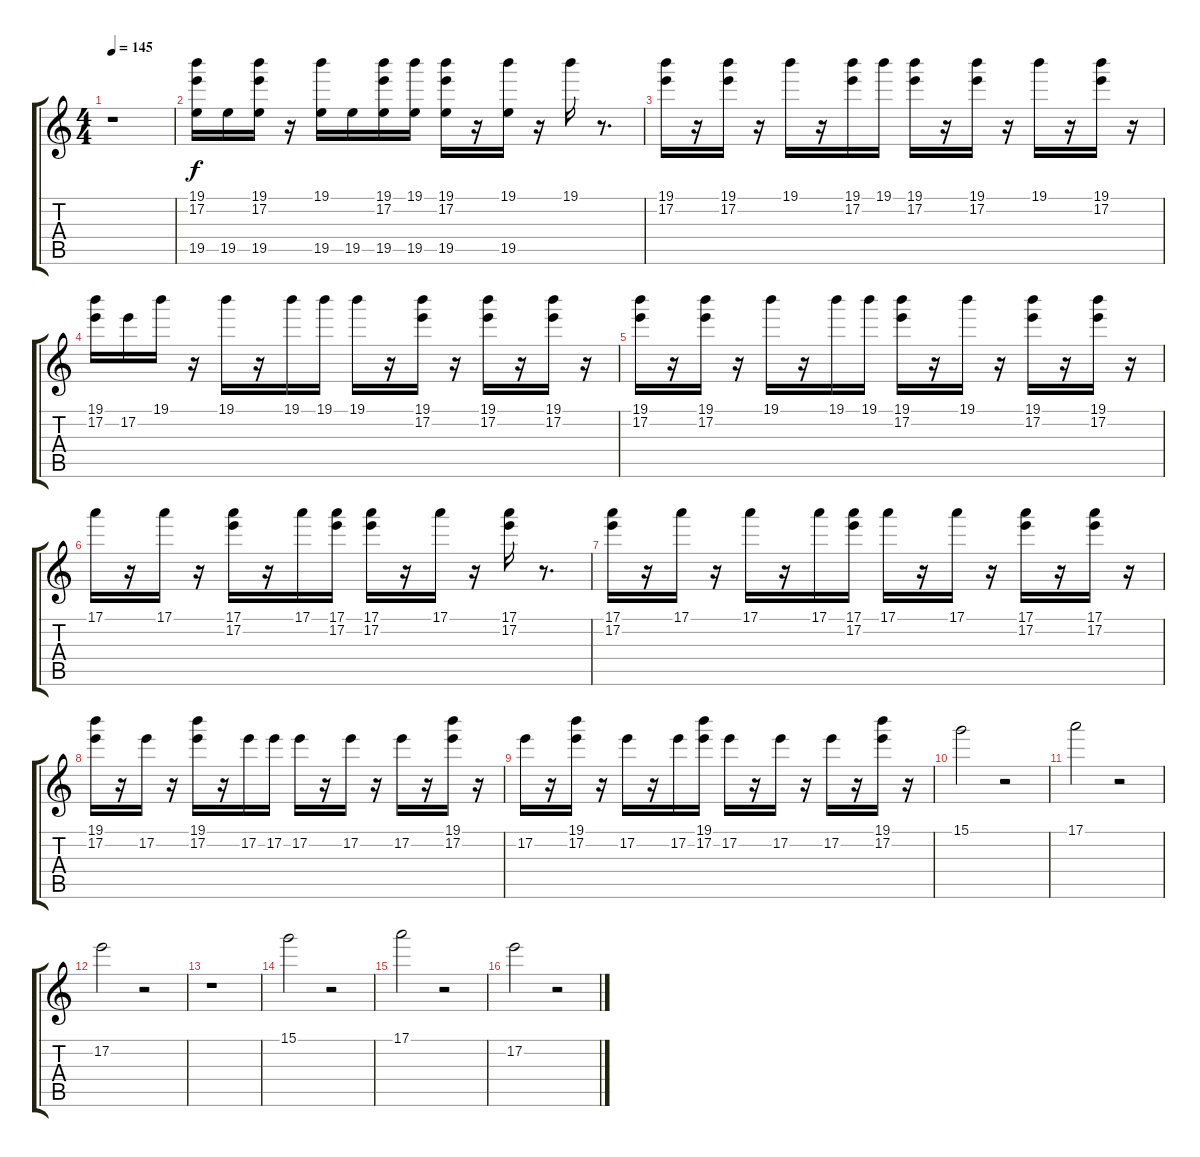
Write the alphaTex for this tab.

\track "" {instrument distortionguitar}
\staff {score tabs}
\tuning (E4 B3 G3 D3 A2 E2) {hide}
\ts (4 4)
\tempo 145
\clef g2
\ks c
r.1{dy f} |
(19.1 17.2 19.5).16 19.5.16 (19.1 17.2 19.5).16 r.16 (19.1 19.5).16 19.5.16 (19.1 17.2 19.5).16 (19.1 19.5).16 (19.1 17.2 19.5).16 r.16 (19.1 19.5).16 r.16 19.1.16 r.8{d} |
(19.1 17.2).16 r.16 (19.1 17.2).16 r.16 19.1.16 r.16 (19.1 17.2).16 19.1.16 (19.1 17.2).16 r.16 (19.1 17.2).16 r.16 19.1.16 r.16 (19.1 17.2).16 r.16 |
(19.1 17.2).16 17.2.16 19.1.16 r.16 19.1.16 r.16 19.1.16 19.1.16 19.1.16 r.16 (19.1 17.2).16 r.16 (19.1 17.2).16 r.16 (19.1 17.2).16 r.16 |
(19.1 17.2).16 r.16 (19.1 17.2).16 r.16 19.1.16 r.16 19.1.16 19.1.16 (19.1 17.2).16 r.16 19.1.16 r.16 (19.1 17.2).16 r.16 (19.1 17.2).16 r.16 |
17.1.16 r.16 17.1.16 r.16 (17.1 17.2).16 r.16 17.1.16 (17.1 17.2).16 (17.1 17.2).16 r.16 17.1.16 r.16 (17.1 17.2).16 r.8{d} |
(17.1 17.2).16 r.16 17.1.16 r.16 17.1.16 r.16 17.1.16 (17.1 17.2).16 17.1.16 r.16 17.1.16 r.16 (17.1 17.2).16 r.16 (17.1 17.2).16 r.16 |
(19.1 17.2).16 r.16 17.2.16 r.16 (19.1 17.2).16 r.16 17.2.16 17.2.16 17.2.16 r.16 17.2.16 r.16 17.2.16 r.16 (19.1 17.2).16 r.16 |
17.2.16 r.16 (19.1 17.2).16 r.16 17.2.16 r.16 17.2.16 (19.1 17.2).16 17.2.16 r.16 17.2.16 r.16 17.2.16 r.16 (19.1 17.2).16 r.16 |
15.1.2 r.2 |
17.1.2 r.2 |
17.2.2 r.2 |
r.1 |
15.1.2 r.2 |
17.1.2 r.2 |
17.2.2 r.2
